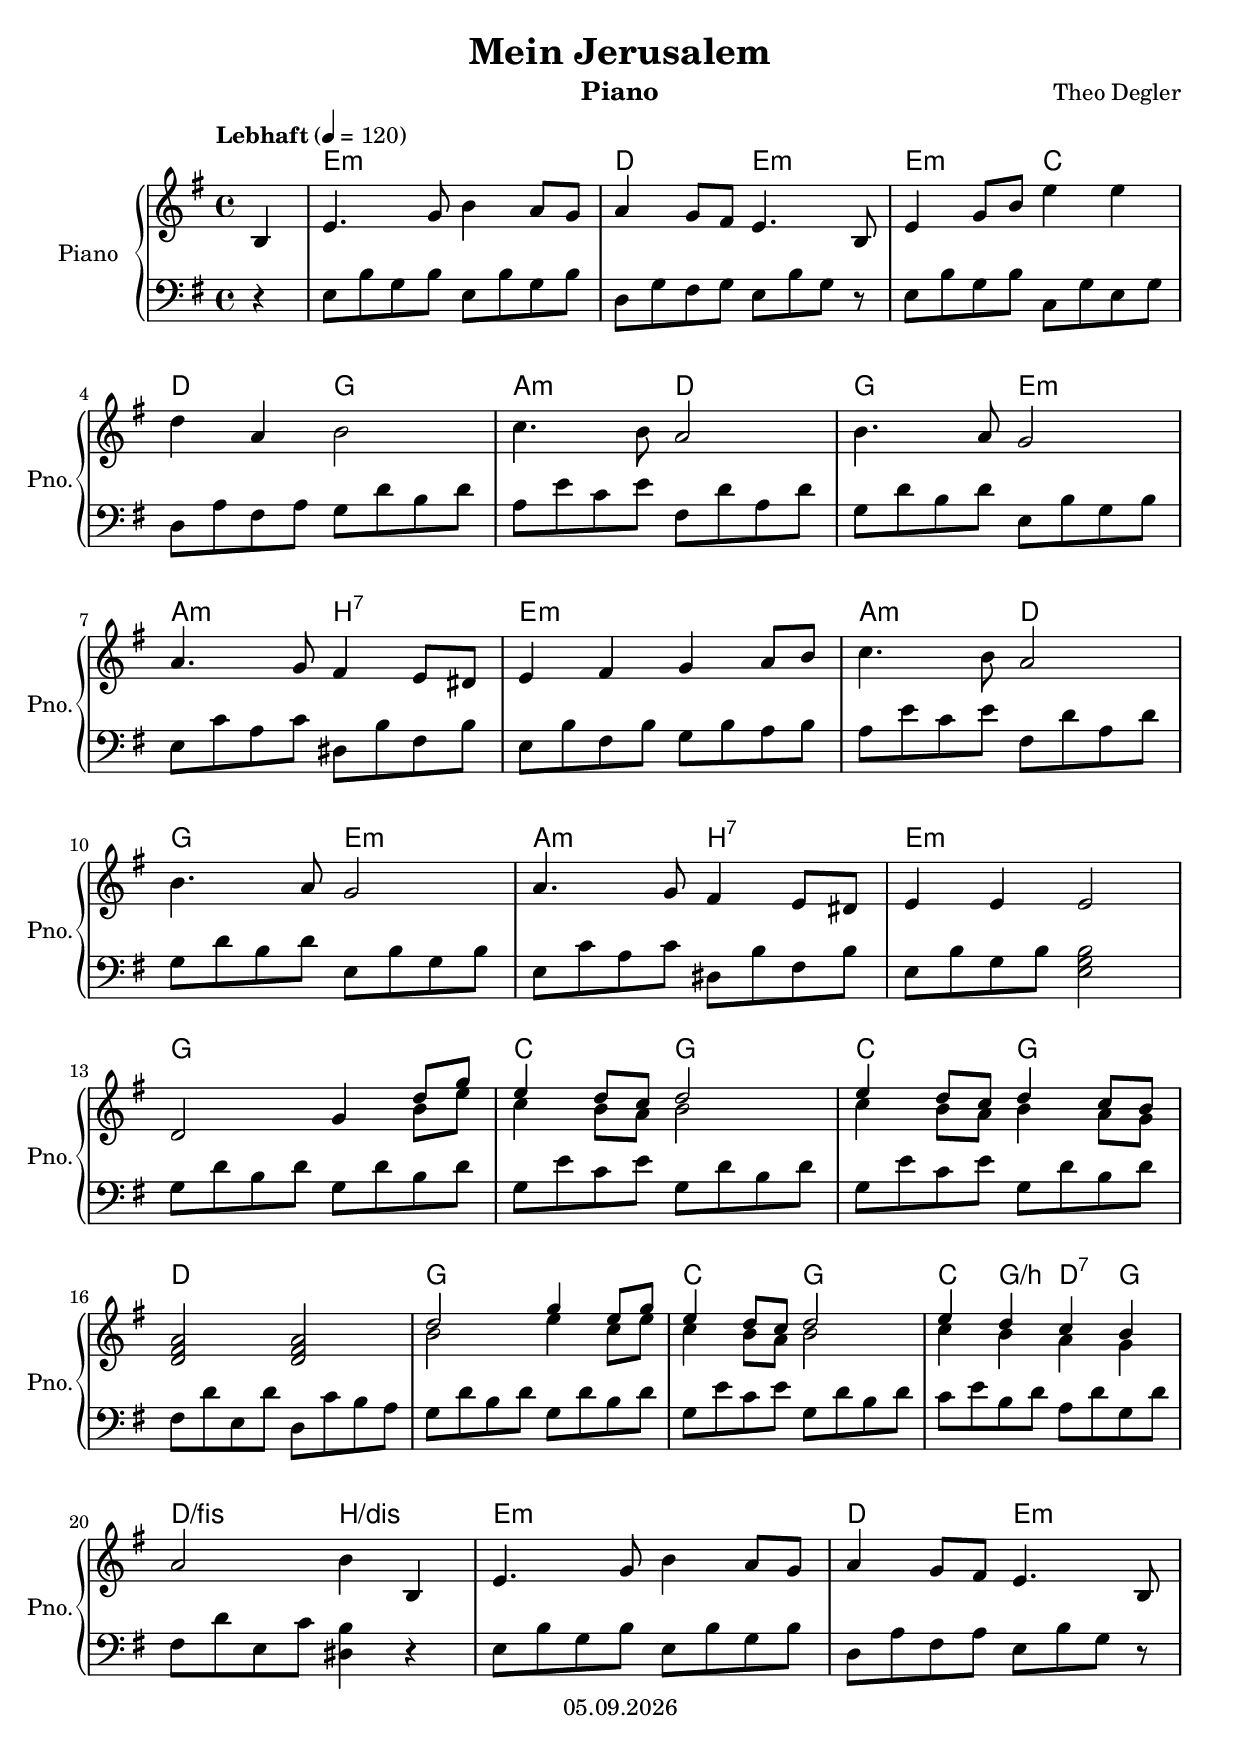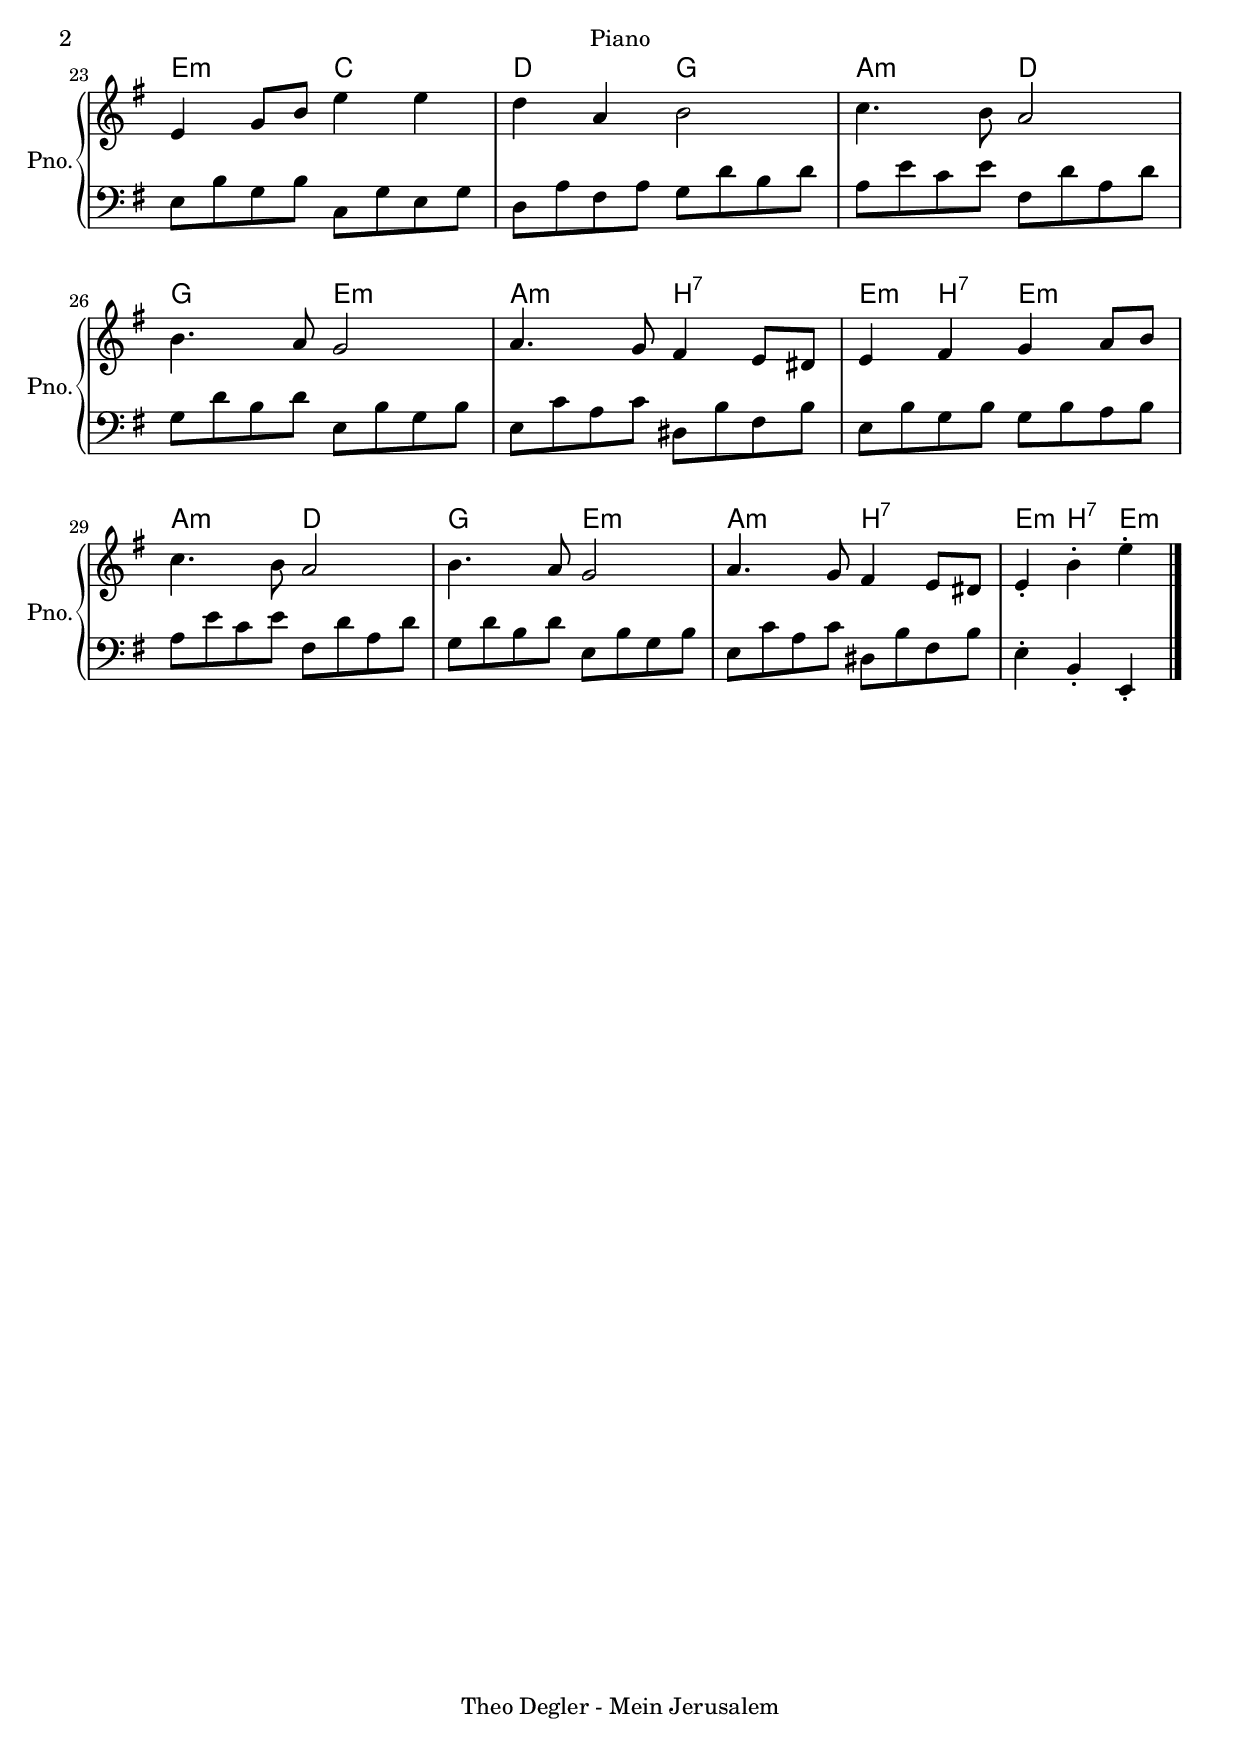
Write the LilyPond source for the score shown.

\version "2.18.2"

\include "../globals.ily"
\version "2.18.2"

\include "../globals.ily"

guitarChords = \chordmode {
  s4 | e1:m | d2 e:m | e:m c | \break
  d2 g | a:m d | g e:m | \break
  a2:m b:7 | e1:m | a2:m d | \break
  g2 e:m | a:m b:7 | e1:m | \break
  g1 | c2 g | c g | \break
  d1 | g | c2 g | c4 g/b d:7 g | \break
  d2/fis b/dis | e1:m | d2 e:m | \break
  e2:m c | d g | a:m d | \break
  g2 e:m | a:m b:7 | e4:m b:7 e2:m | \break
  a2:m d | g e:m | a:m b:7 | e4:m b:7 e:m
}

\version "2.18.2"

\include "../globals.ily"

pianoTreble = \relative c' { 
  \globalSettings
  \clef treble
  b4 | e4. g8 b4 a8 g | a4 g8 fis e4. b8 | e4 g8 b e4 e | \break
  d4 a b2 | c4. b8 a2 | b4. a8 g2 | \break
  a4. g8 fis4 e8 dis | e4 fis g a8 b | c4. b8 a2 | \break
  b4. a8 g2 | a4. g8 fis4 e8 dis | e4 e4 e2 | \break
  << { d2 g4 d'8 g } \\ { s2 s4 b,8 e } >> | 
  << { e4 d8 c d2 } \\ { c4 b8 a b2 } >> | 
  << { e4 d8 c d4 c8 b } \\ { c4 b8 a b4 a8 g } >> | \break
  <d fis a>2 <d fis a> | 
  << { d'2 g4 e8 g } \\ { b,2 e4 c8 e } >> | 
  << { e4 d8 c d2 } \\ { c4 b8 a b2 } >> | << { e4 d c b } \\ { c b a g } >> | \break
  a2 b4 b, | e4. g8 b4 a8 g | a4 g8 fis e4. b8 | \break
  e4 g8 b e4 e | d4 a b2 | c4. b8 a2 | \break
  b4. a8 g2 | a4. g8 fis4 e8 dis | e4 fis g a8 b | \break
  c4. b8 a2 | b4. a8 g2 | a4. g8 fis4 e8 dis | e4-. b'-. e-.
  \bar "|." }

pianoBass = \relative c { 
  \globalSettings
  \clef bass
  r4 | e8 b' g b e, b' g b | d, g fis g e b' g r | e b' g b c, g' e g | \break
  d8 a' fis a g d' b d | a e' c e fis, d' a d | g, d' b d e, b' g b | \break
  e,8 c' a c dis, b' fis b | e, b' fis b g b a b | a e' c e fis, d' a d | \break
  g,8 d' b d e, b' g b | e, c' a c dis, b' fis b e, b' g b <e, g b>2 | \break
  g8 d' b d g, d' b d | g, e' c e g, d' b d | g, e' c e g, d' b d | \break
  fis,8 d' e, d' d, c' b a | g d' b d g, d' b d | g, e' c e g, d' b d | c e b d a d g, d' | \break
  fis,8 d' e, c' <dis, b'>4 r4 | e8 b' g b e, b' g b | d, a' fis a e b' g r8 | \break
  e8 b' g b c, g' e g | d a' fis a g d' b d | a e' c e fis, d' a d | \break
  g,8 d' b d e, b' g b | e, c' a c dis, b' fis b | e, b' g b g b a b | \break
  a8 e' c e fis, d' a d | g, d' b d e, b' g b | e, c' a c dis, b' fis b | e,4-. b-. e,-.
  \bar "|." }


\header {
  instrument = "Piano"
}

\score {
  <<            
    \new ChordNames { \germanChords \guitarChords }
    \new PianoStaff \with { instrumentName = "Piano" shortInstrumentName = "Pno." } { << \new Staff { \pianoTreble } \new Staff { \pianoBass } >> }
  >>
  \layout { 
    indent = 1.5\cm
    short-indent = 0.5\cm
  }
}


